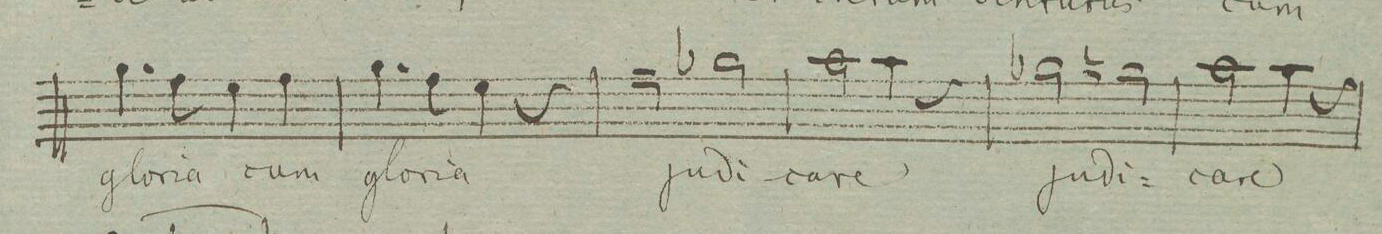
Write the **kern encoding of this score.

**kern	**text	**dynam
*I"Soprano. Tutti.	*	*
*clefC1	*	*
*k[]	*	*
*met(c|)	*	*
*M2/2	*	*
4.ee\	glo-	.
8dd\	-ri-	.
4cc\	-a	.
4dd\	cum	.
=145	=145	=145
4.ee\	glo-	.
8dd\	-ri-	.
4cc\	-a	.
4r	.	.
=146	=146	=146
2dd\	ju-	.
2ee-X\	-di-	.
=147	=147	=147
2ff\	-ca-	.
4ff\	-re	.
4r	.	.
=148	=148	=148
2ee-X\	ju-	.
2een\	-di-	.
=149	=149	=149
2ff\	-ca-	.
4ff\	-re	.
4r	.	.
=150	=150	=150
*-	*-	*-
